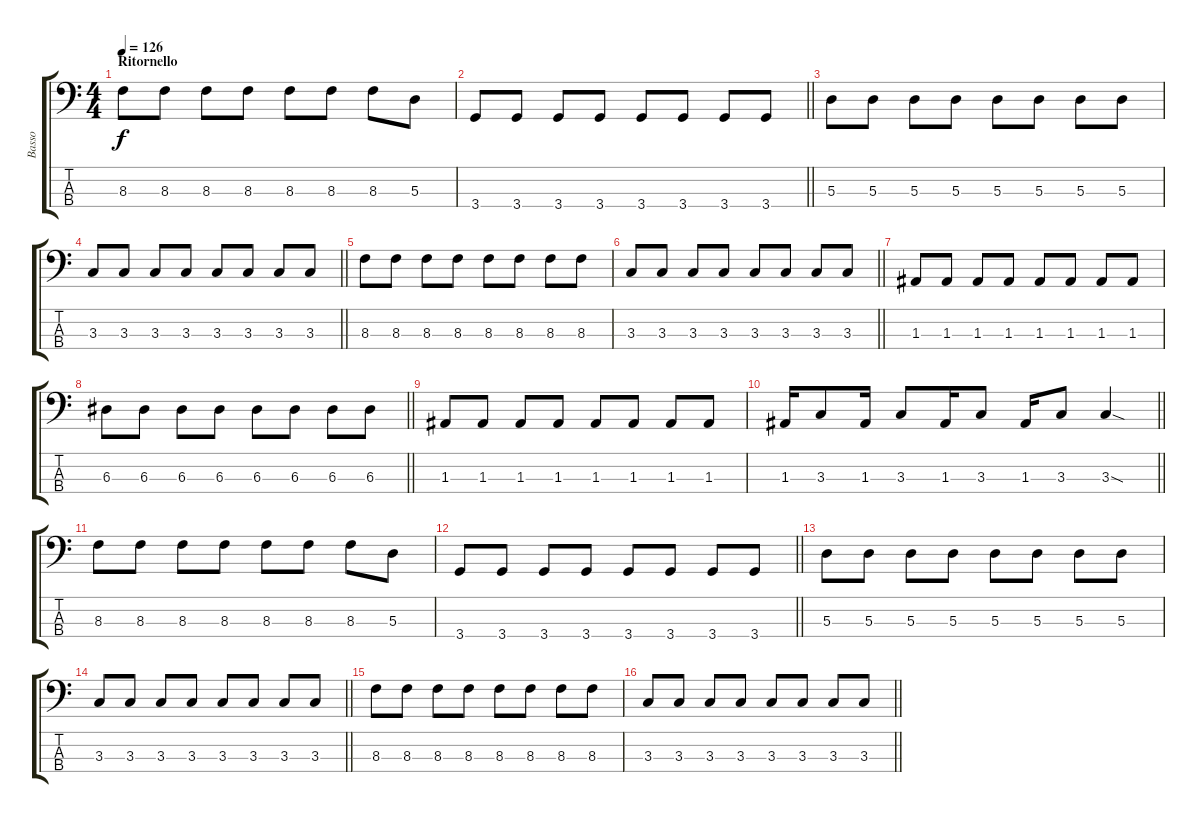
\track ("Basso" "Basso") {instrument electricbassfinger}
\staff {score tabs}
\tuning (G2 D2 A1 E1) {hide}
\ts (4 4)
\section ("" "Ritornello")
\tempo 126
\clef f4
\ks c
8.3.8{dy f} 8.3.8 8.3.8 8.3.8 8.3.8 8.3.8 8.3.8 5.3.8 |
\barLineRight lightlight
3.4.8 3.4.8 3.4.8 3.4.8 3.4.8 3.4.8 3.4.8 3.4.8 |
5.3.8 5.3.8 5.3.8 5.3.8 5.3.8 5.3.8 5.3.8 5.3.8 |
\barLineRight lightlight
3.3.8 3.3.8 3.3.8 3.3.8 3.3.8 3.3.8 3.3.8 3.3.8 |
8.3.8 8.3.8 8.3.8 8.3.8 8.3.8 8.3.8 8.3.8 8.3.8 |
\barLineRight lightlight
3.3.8 3.3.8 3.3.8 3.3.8 3.3.8 3.3.8 3.3.8 3.3.8 |
1.3.8 1.3.8 1.3.8 1.3.8 1.3.8 1.3.8 1.3.8 1.3.8 |
\barLineRight lightlight
6.3.8 6.3.8 6.3.8 6.3.8 6.3.8 6.3.8 6.3.8 6.3.8 |
1.3.8 1.3.8 1.3.8 1.3.8 1.3.8 1.3.8 1.3.8 1.3.8 |
\barLineRight lightlight
1.3.16 3.3.8 1.3.16 3.3.8 1.3.16 3.3.8 1.3.16 3.3.8 3.3{sod}.4 |
8.3.8 8.3.8 8.3.8 8.3.8 8.3.8 8.3.8 8.3.8 5.3.8 |
\barLineRight lightlight
3.4.8 3.4.8 3.4.8 3.4.8 3.4.8 3.4.8 3.4.8 3.4.8 |
5.3.8 5.3.8 5.3.8 5.3.8 5.3.8 5.3.8 5.3.8 5.3.8 |
\barLineRight lightlight
3.3.8 3.3.8 3.3.8 3.3.8 3.3.8 3.3.8 3.3.8 3.3.8 |
8.3.8 8.3.8 8.3.8 8.3.8 8.3.8 8.3.8 8.3.8 8.3.8 |
\barLineRight lightlight
3.3.8 3.3.8 3.3.8 3.3.8 3.3.8 3.3.8 3.3.8 3.3.8
